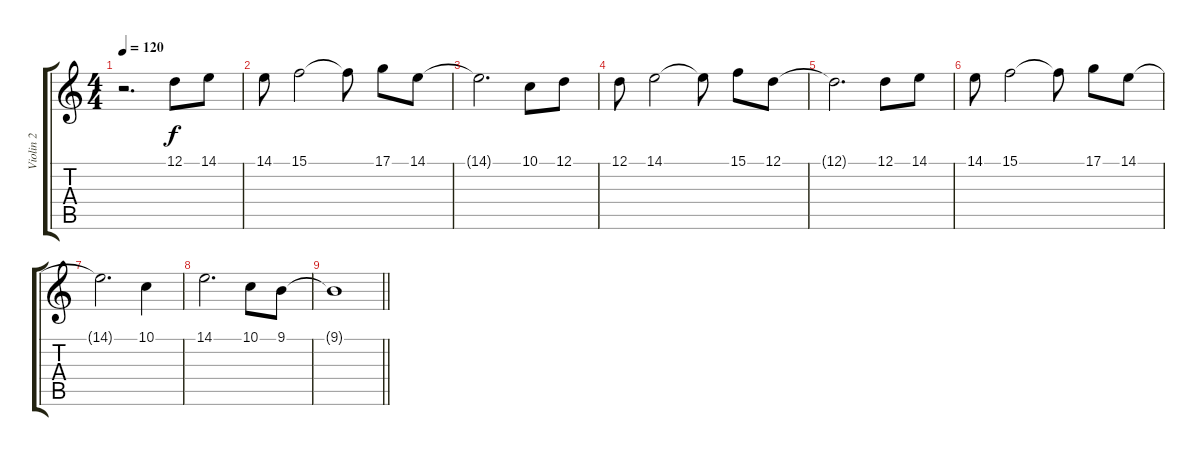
\track ("Violin 2" "Violin 2") {instrument violin}
\staff {score tabs}
\tuning (D4 A3 F3 C3 G2 D2) {hide}
\ts (4 4)
\tempo 120
\clef g2
\ks c
r.2{d dy f} 12.1.8 14.1.8 |
14.1.8 15.1.2 15.1{t}.8 17.1.8 14.1.8 |
14.1{t}.2{d} 10.1.8 12.1.8 |
12.1.8 14.1.2 14.1{t}.8 15.1.8 12.1.8 |
12.1{t}.2{d} 12.1.8 14.1.8 |
14.1.8 15.1.2 15.1{t}.8 17.1.8 14.1.8 |
14.1{t}.2{d} 10.1.4 |
14.1.2{d} 10.1.8 9.1.8 |
\barLineRight lightlight
9.1{t}.1
